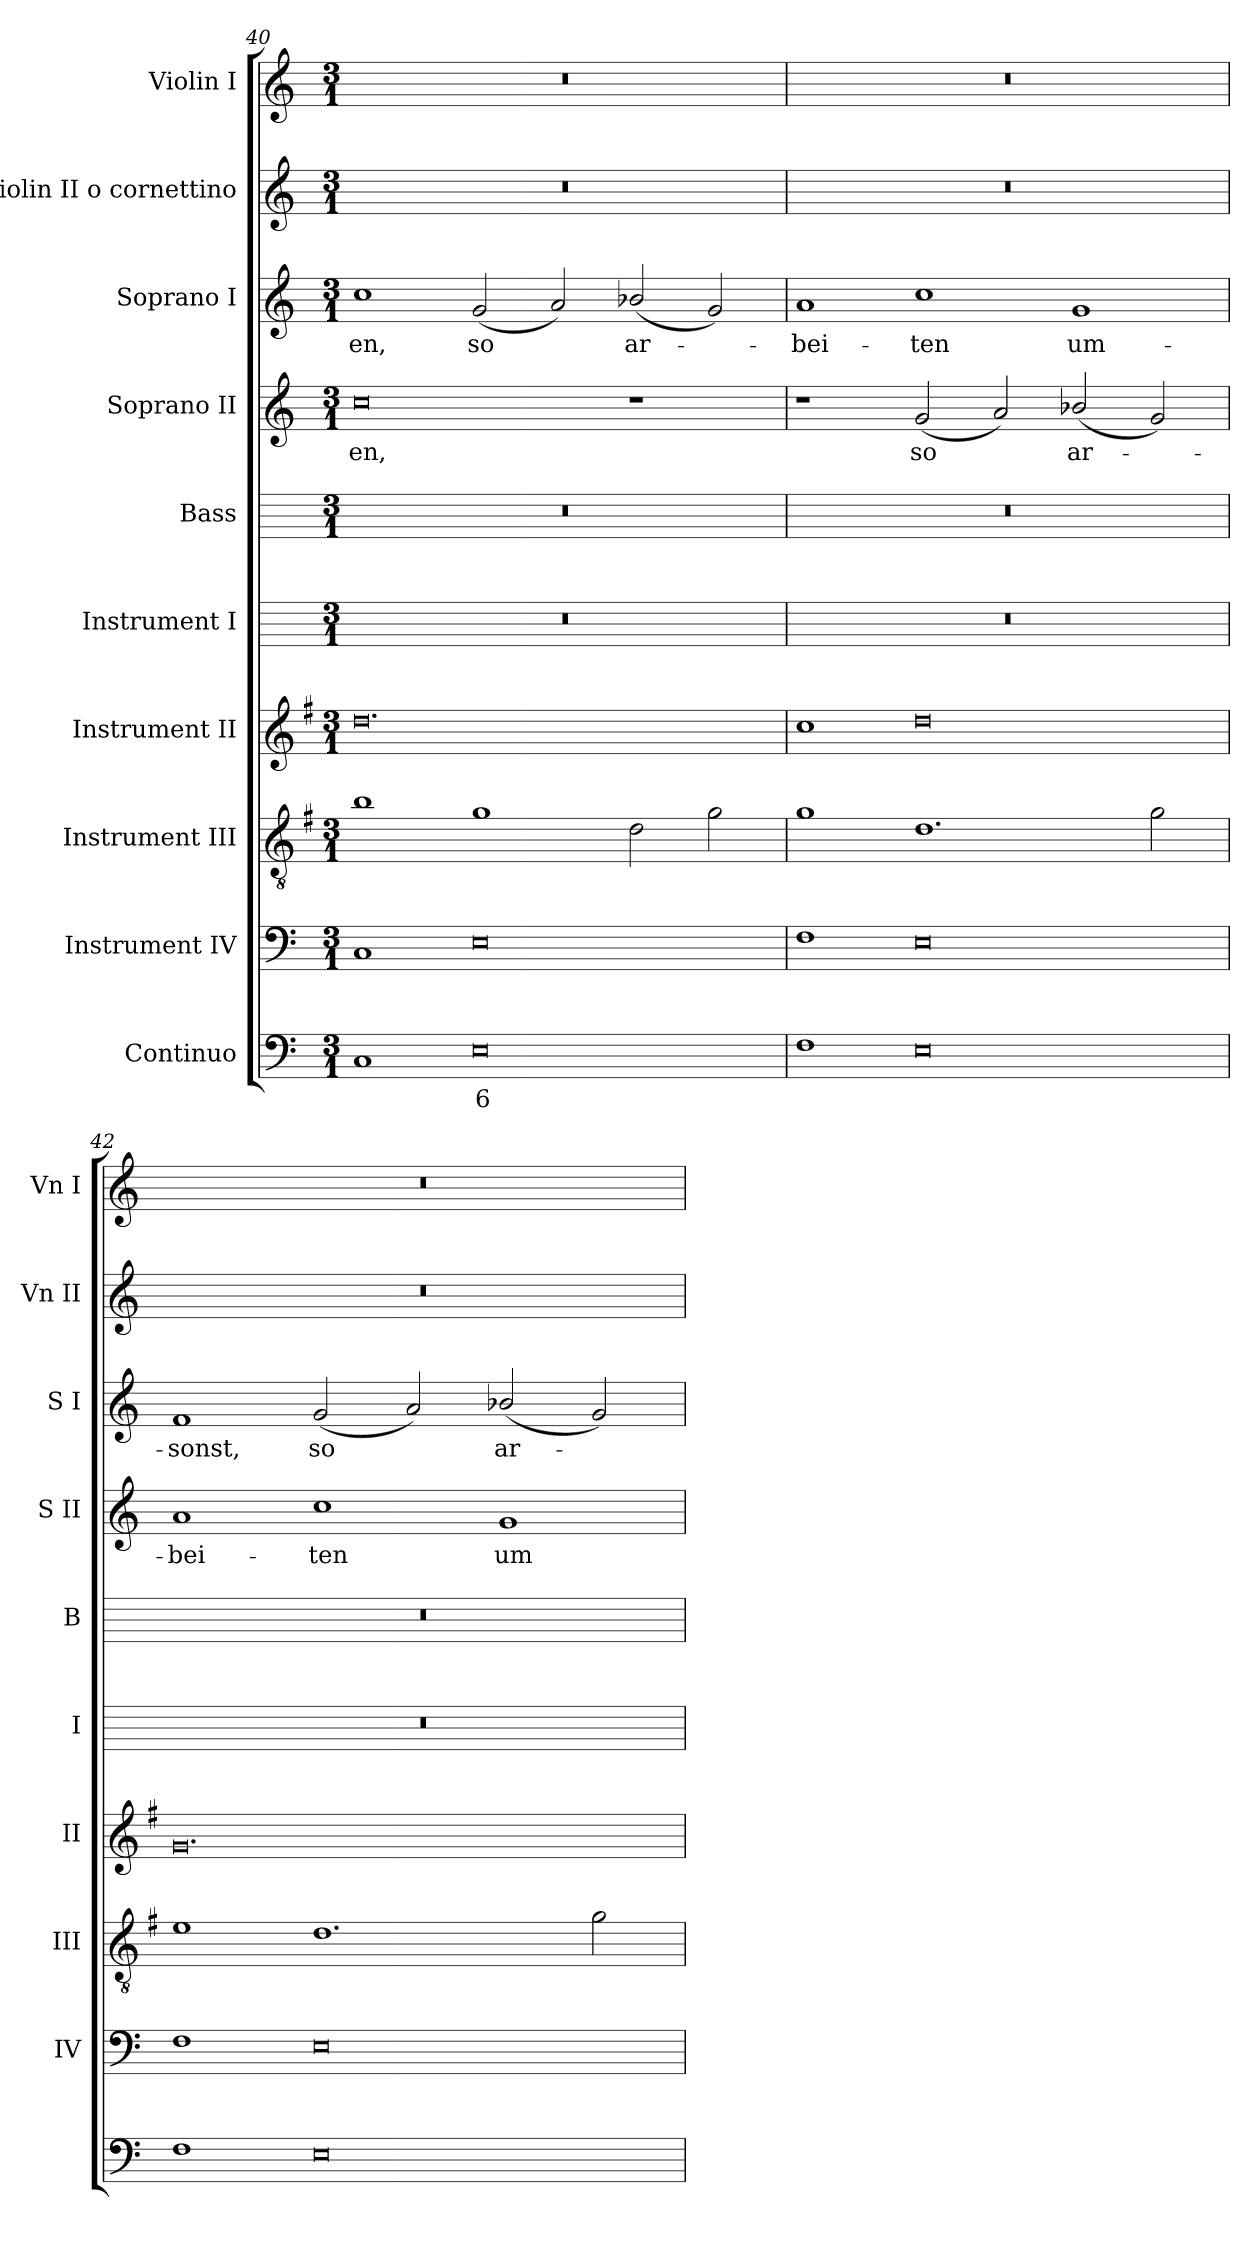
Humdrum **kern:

**kern	**text	**kern	**kern	**kern	**kern	**kern	**kern	**text	**kern	**text	**kern	**kern
*part10	*part10	*part9	*part8	*part7	*part6	*part5	*part4	*part4	*part3	*part3	*part2	*part1
*staff10	*staff10	*staff9	*staff8	*staff7	*staff6	*staff5	*staff4	*staff4	*staff3	*staff3	*staff2	*staff1
*I"Continuo	*	*I"Instrument IV	*I"Instrument III	*I"Instrument II	*I"Instrument I	*I"Bass	*I"Soprano II	*	*I"Soprano I	*	*I"Violin II o cornettino	*I"Violin I
*	*	*I'IV	*I'III	*I'II	*I'I	*I'B	*I'S II	*	*I'S I	*	*I'Vn II	*I'Vn I
*clefF4	*	*clefF4	*clefGv2	*clefG2	*	*	*clefG2	*	*clefG2	*	*clefG2	*clefG2
*	*	*	*ITrd4c7	*ITrd4c7	*ITrd4c7	*	*	*	*	*	*	*
*k[]	*	*k[]	*k[]	*k[]	*	*	*k[]	*	*k[]	*	*k[]	*k[]
*C:	*	*C:	*C:	*C:	*	*	*C:	*	*C:	*	*C:	*C:
*M3/1	*	*M3/1	*M3/1	*M3/1	*M3/1	*M3/1	*M3/1	*	*M3/1	*	*M3/1	*M3/1
=40	=40	=40	=40	=40	=40	=40	=40	=40	=40	=40	=40	=40
!	!	!	!	!	!	!	!	!LO:LY:b	!	!LO:LY:b	!	!
1C	.	1C	1e	0.g	0.r	0.r	0cc	en,	1cc	en,	0.r	0.r
!	!LO:LY:b	!	!	!	!	!	!	!	!	!LO:LY:b	!	!
0E	6	0E	1c	.	.	.	.	.	(<2g	so	.	.
.	.	.	.	.	.	.	.	.	2a)	.	.	.
!	!	!	!	!	!	!	!	!	!	!LO:LY:b	!	!
.	.	.	2G	.	.	.	1r	.	(<2b-X/	ar-	.	.
.	.	.	2c	.	.	.	.	.	2g)	.	.	.
=41	=41	=41	=41	=41	=41	=41	=41	=41	=41	=41	=41	=41
!	!	!	!	!	!	!	!	!	!	!LO:LY:b	!	!
1F	.	1F	1c	1f	0.r	0.r	1r	.	1a	bei-	0.r	0.r
!	!	!	!	!	!	!	!	!LO:LY:b	!	!LO:LY:b	!	!
0E	.	0E	1.G	0g	.	.	(<2g	so	1cc	-ten	.	.
.	.	.	.	.	.	.	2a)	.	.	.	.	.
!	!	!	!	!	!	!	!	!LO:LY:b	!	!LO:LY:b	!	!
.	.	.	.	.	.	.	(<2b-X/	ar-	1g	um-	.	.
.	.	.	2c	.	.	.	2g)	.	.	.	.	.
=42	=42	=42	=42	=42	=42	=42	=42	=42	=42	=42	=42	=42
!	!	!	!	!	!	!	!	!LO:LY:b	!	!LO:LY:b	!	!
1F	.	1F	1A	0.c	0.r	0.r	1a	bei-	1f	-sonst,	0.r	0.r
!	!	!	!	!	!	!	!	!LO:LY:b	!	!LO:LY:b	!	!
0E	.	0E	1.G	.	.	.	1cc	-ten	(<2g	so	.	.
.	.	.	.	.	.	.	.	.	2a)	.	.	.
!	!	!	!	!	!	!	!	!LO:LY:b	!	!LO:LY:b	!	!
.	.	.	.	.	.	.	1g	um-	(<2b-X/	ar-	.	.
.	.	.	2c	.	.	.	.	.	2g)	.	.	.
=	=	=	=	=	=	=	=	=	=	=	=	=
*-	*-	*-	*-	*-	*-	*-	*-	*-	*-	*-	*-	*-
